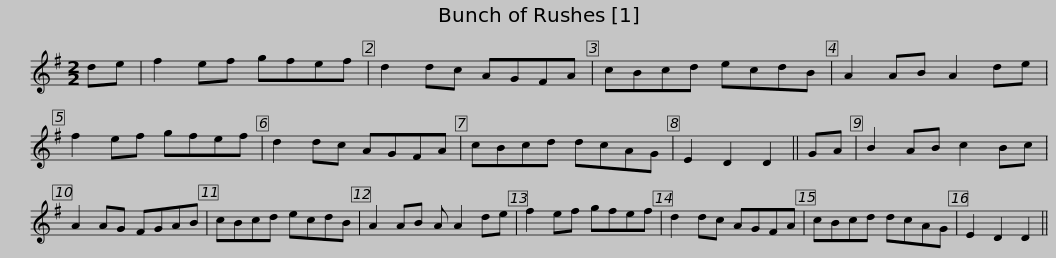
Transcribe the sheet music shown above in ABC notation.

X:1
L:1/8
M:2/2
I:linebreak $
K:G
V:1 treble
V:1
 de | f2 ef gfef | d2 dc AGFA | cBcd ecdB | A2 AB A2 de | %5
 f2 ef gfef | d2 dc AGFA |$ cBcd dcAG | E2 D2 D2 || GA | %10
 B2 AB c2 Bc | A2 AG FGAB | cBcd ecdB | A2 AB A A2 de |$ f2 ef gfef | %15
 d2 dc AGFA | cBcd dcAG | E2 D2 D2 || %18
